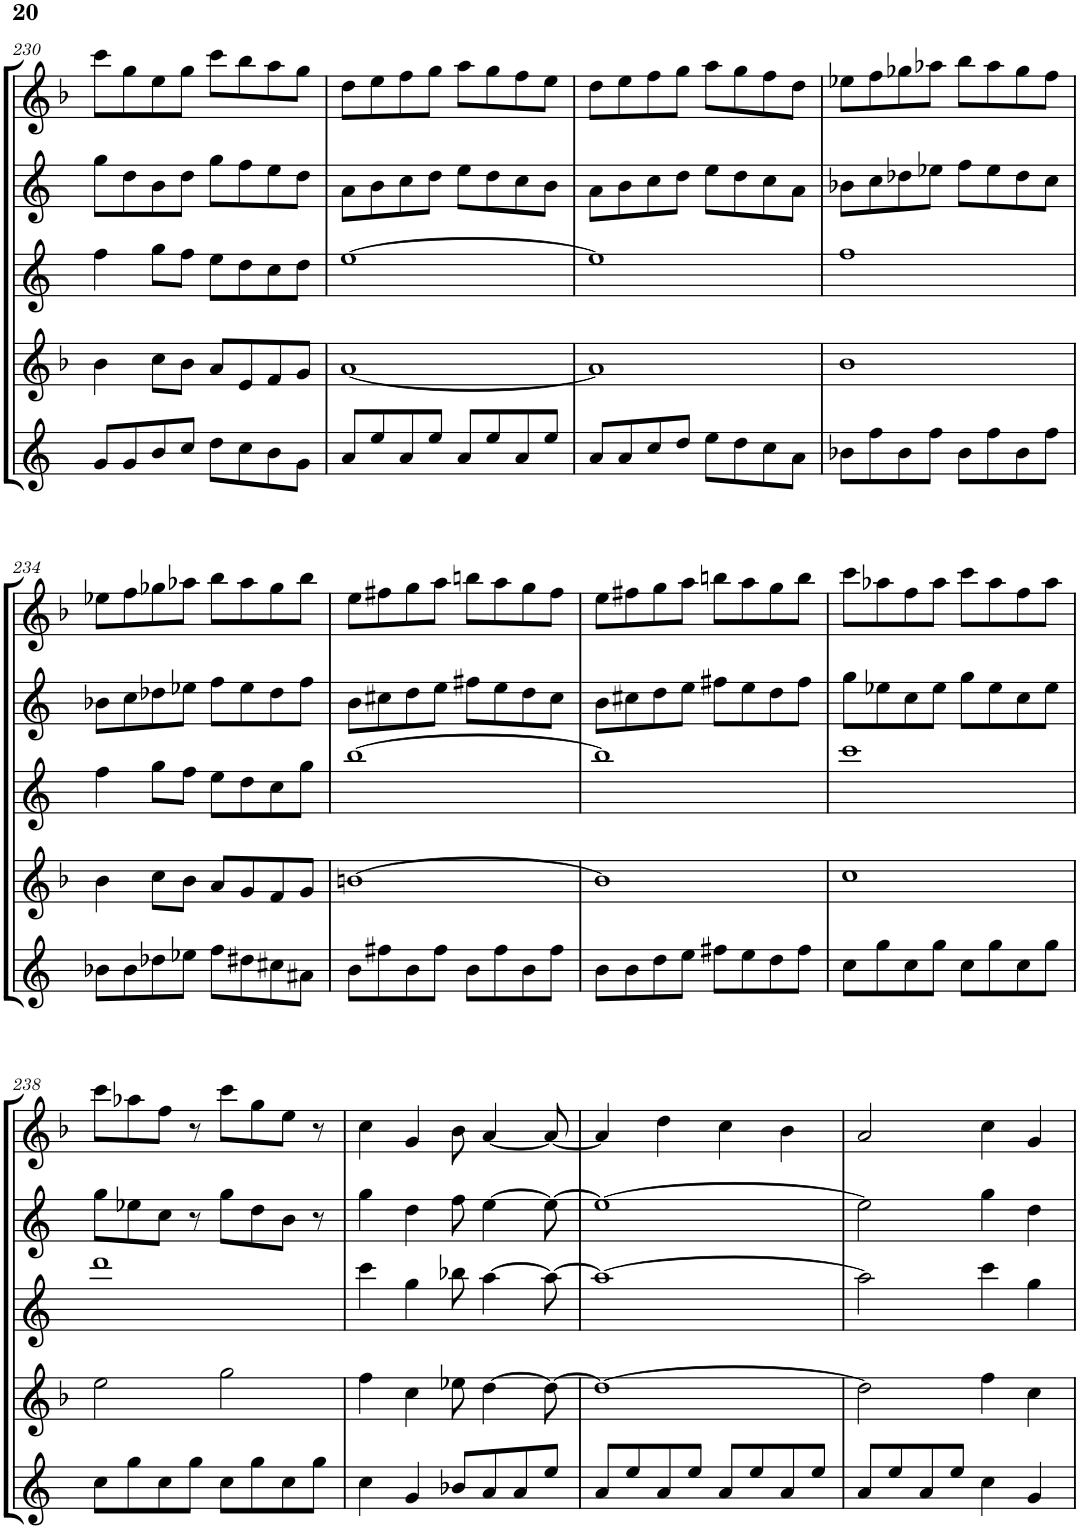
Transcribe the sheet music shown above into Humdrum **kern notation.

**kern	**kern	**kern	**kern	**kern
*part5	*part4	*part3	*part2	*part1
*staff5	*staff4	*staff3	*staff2	*staff1
*I"Baritone Saxophone	*I"Tenor Saxophone	*I"Alto Saxophone	*I"Alto Saxophone	*I"Soprano Saxophone
*I'Bar Sax	*I'T Sax	*I'A Sax	*I'A Sax	*I'S Sax
!!LO:PB:g=z
*clefG2	*clefG2	*clefG2	*clefG2	*clefG2
*Trd12c21	*Trd8c14	*Trd5c9	*Trd5c9	*Trd1c2
*k[]	*k[b-]	*k[]	*k[]	*k[b-]
*M4/4	*M4/4	*M4/4	*M4/4	*M4/4
=230	=230	=230	=230	=230
8g/L	4b-\	4ff\	8gg\L	8ccc\L
8g/	.	.	8dd\	8gg\
8b/	8cc\L	8gg\L	8b\	8ee\
8cc/J	8b-\J	8ff\J	8dd\J	8gg\J
8dd\L	8a/L	8ee\L	8gg\L	8ccc\L
8cc\	8e/	8dd\	8ff\	8bb-\
8b\	8f/	8cc\	8ee\	8aa\
8g\J	8g/J	8dd\J	8dd\J	8gg\J
=231	=231	=231	=231	=231
8a/L	[1a	[1ee	8a\L	8dd\L
8ee/	.	.	8b\	8ee\
8a/	.	.	8cc\	8ff\
8ee/J	.	.	8dd\J	8gg\J
8a/L	.	.	8ee\L	8aa\L
8ee/	.	.	8dd\	8gg\
8a/	.	.	8cc\	8ff\
8ee/J	.	.	8b\J	8ee\J
=232	=232	=232	=232	=232
8a/L	1a]	1ee]	8a\L	8dd\L
8a/	.	.	8b\	8ee\
8cc/	.	.	8cc\	8ff\
8dd/J	.	.	8dd\J	8gg\J
8ee\L	.	.	8ee\L	8aa\L
8dd\	.	.	8dd\	8gg\
8cc\	.	.	8cc\	8ff\
8a\J	.	.	8a\J	8dd\J
=233	=233	=233	=233	=233
8b-X\L	1b-	1ff	8b-X\L	8ee-X\L
8ff\	.	.	8cc\	8ff\
8b-\	.	.	8dd-X\	8gg-X\
8ff\J	.	.	8ee-X\J	8aa-X\J
8b-\L	.	.	8ff\L	8bb-\L
8ff\	.	.	8ee-\	8aa-\
8b-\	.	.	8dd-\	8gg-\
8ff\J	.	.	8cc\J	8ff\J
!!LO:LB:g=z
=234	=234	=234	=234	=234
8b-X\L	4b-\	4ff\	8b-X\L	8ee-X\L
8b-\	.	.	8cc\	8ff\
8dd-X\	8cc\L	8gg\L	8dd-X\	8gg-X\
8ee-X\J	8b-\J	8ff\J	8ee-X\J	8aa-X\J
8ff\L	8a/L	8ee\L	8ff\L	8bb-\L
8dd#X\	8g/	8dd\	8ee-\	8aa-\
8cc#X\	8f/	8cc\	8dd-\	8gg-\
8a#X\J	8g/J	8gg\J	8ff\J	8bb-\J
=235	=235	=235	=235	=235
8b\L	[1bn	[1bb	8b\L	8ee\L
8ff#X\	.	.	8cc#X\	8ff#X\
8b\	.	.	8dd\	8gg\
8ff#\J	.	.	8ee\J	8aa\J
8b\L	.	.	8ff#X\L	8bbn\L
8ff#\	.	.	8ee\	8aa\
8b\	.	.	8dd\	8gg\
8ff#\J	.	.	8cc#\J	8ff#\J
=236	=236	=236	=236	=236
8b\L	1b]	1bb]	8b\L	8ee\L
8b\	.	.	8cc#X\	8ff#X\
8dd\	.	.	8dd\	8gg\
8ee\J	.	.	8ee\J	8aa\J
8ff#X\L	.	.	8ff#X\L	8bbn\L
8ee\	.	.	8ee\	8aa\
8dd\	.	.	8dd\	8gg\
8ff#\J	.	.	8ff#\J	8bb\J
=237	=237	=237	=237	=237
8cc\L	1cc	1ccc	8gg\L	8ccc\L
8gg\	.	.	8ee-X\	8aa-X\
8cc\	.	.	8cc\	8ff\
8gg\J	.	.	8ee-\J	8aa-\J
8cc\L	.	.	8gg\L	8ccc\L
8gg\	.	.	8ee-\	8aa-\
8cc\	.	.	8cc\	8ff\
8gg\J	.	.	8ee-\J	8aa-\J
!!LO:LB:g=z
=238	=238	=238	=238	=238
8cc\L	2ee\	1ddd	8gg\L	8ccc\L
8gg\	.	.	8ee-X\	8aa-X\
8cc\	.	.	8cc\J	8ff\J
8gg\J	.	.	8r	8r
8cc\L	2gg\	.	8gg\L	8ccc\L
8gg\	.	.	8dd\	8gg\
8cc\	.	.	8b\J	8ee\J
8gg\J	.	.	8r	8r
=239	=239	=239	=239	=239
4cc\	4ff\	4ccc\	4gg\	4cc\
4g/	4cc\	4gg\	4dd\	4g/
8b-X/L	8ee-X\	8bb-X\	8ff\	8b-\
8a/	[4dd\	[4aa\	[4ee\	[4a/
8a/	.	.	.	.
8ee/J	8dd\_	8aa\_	8ee\_	8a/_
=240	=240	=240	=240	=240
8a/L	1dd_	1aa_	1ee_	4a/]
8ee/	.	.	.	.
8a/	.	.	.	4dd\
8ee/J	.	.	.	.
8a/L	.	.	.	4cc\
8ee/	.	.	.	.
8a/	.	.	.	4b-\
8ee/J	.	.	.	.
=241	=241	=241	=241	=241
8a/L	2dd\]	2aa\]	2ee\]	2a/
8ee/	.	.	.	.
8a/	.	.	.	.
8ee/J	.	.	.	.
4cc\	4ff\	4ccc\	4gg\	4cc\
4g/	4cc\	4gg\	4dd\	4g/
=	=	=	=	=
*-	*-	*-	*-	*-
